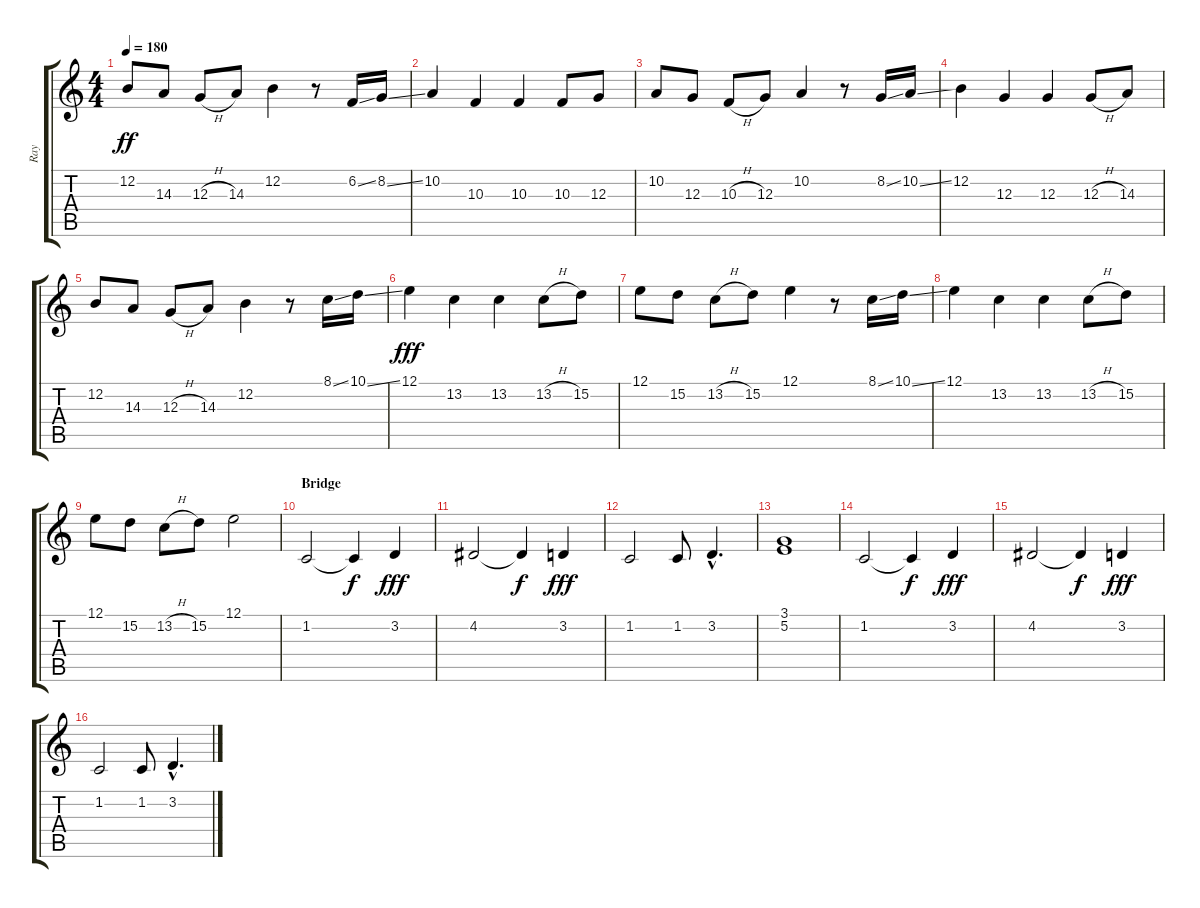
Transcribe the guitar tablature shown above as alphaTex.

\track ("Ray" "Ray") {instrument flute}
\staff {score tabs}
\tuning (E4 B3 G3 D3 A2 E2) {hide}
\ts (4 4)
\tempo 180
\clef g2
\ks c
12.2.8{dy ff} 14.3.8 12.3{h}.8 14.3.8 12.2.4 r.8 6.2{ss}.16 8.2{ss}.16 |
10.2.4 10.3.4 10.3.4 10.3.8 12.3.8 |
10.2.8 12.3.8 10.3{h}.8 12.3.8 10.2.4 r.8 8.2{ss}.16 10.2{ss}.16 |
12.2.4 12.3.4 12.3.4 12.3{h}.8 14.3.8 |
12.2.8 14.3.8 12.3{h}.8 14.3.8 12.2.4 r.8 8.1{ss}.16 10.1{ss}.16 |
12.1.4{dy fff volume 14} 13.2.4 13.2.4 13.2{h}.8 15.2.8 |
12.1.8 15.2.8 13.2{h}.8 15.2.8 12.1.4 r.8 8.1{ss}.16 10.1{ss}.16 |
12.1.4 13.2.4 13.2.4 13.2{h}.8 15.2.8 |
12.1.8 15.2.8 13.2{h}.8 15.2.8 12.1.2 |
\section ("" "Bridge")
1.2.2{volume 12 instrument flute} 1.2{t}.4{dy f} 3.2.4{dy fff} |
4.2.2 4.2{t}.4{dy f} 3.2.4{dy fff} |
1.2.2 1.2.8 3.2{hac}.4{d} |
(3.1 5.2).1 |
1.2.2 1.2{t}.4{dy f} 3.2.4{dy fff} |
4.2.2 4.2{t}.4{dy f} 3.2.4{dy fff} |
1.2.2 1.2.8 3.2{hac}.4{d}
